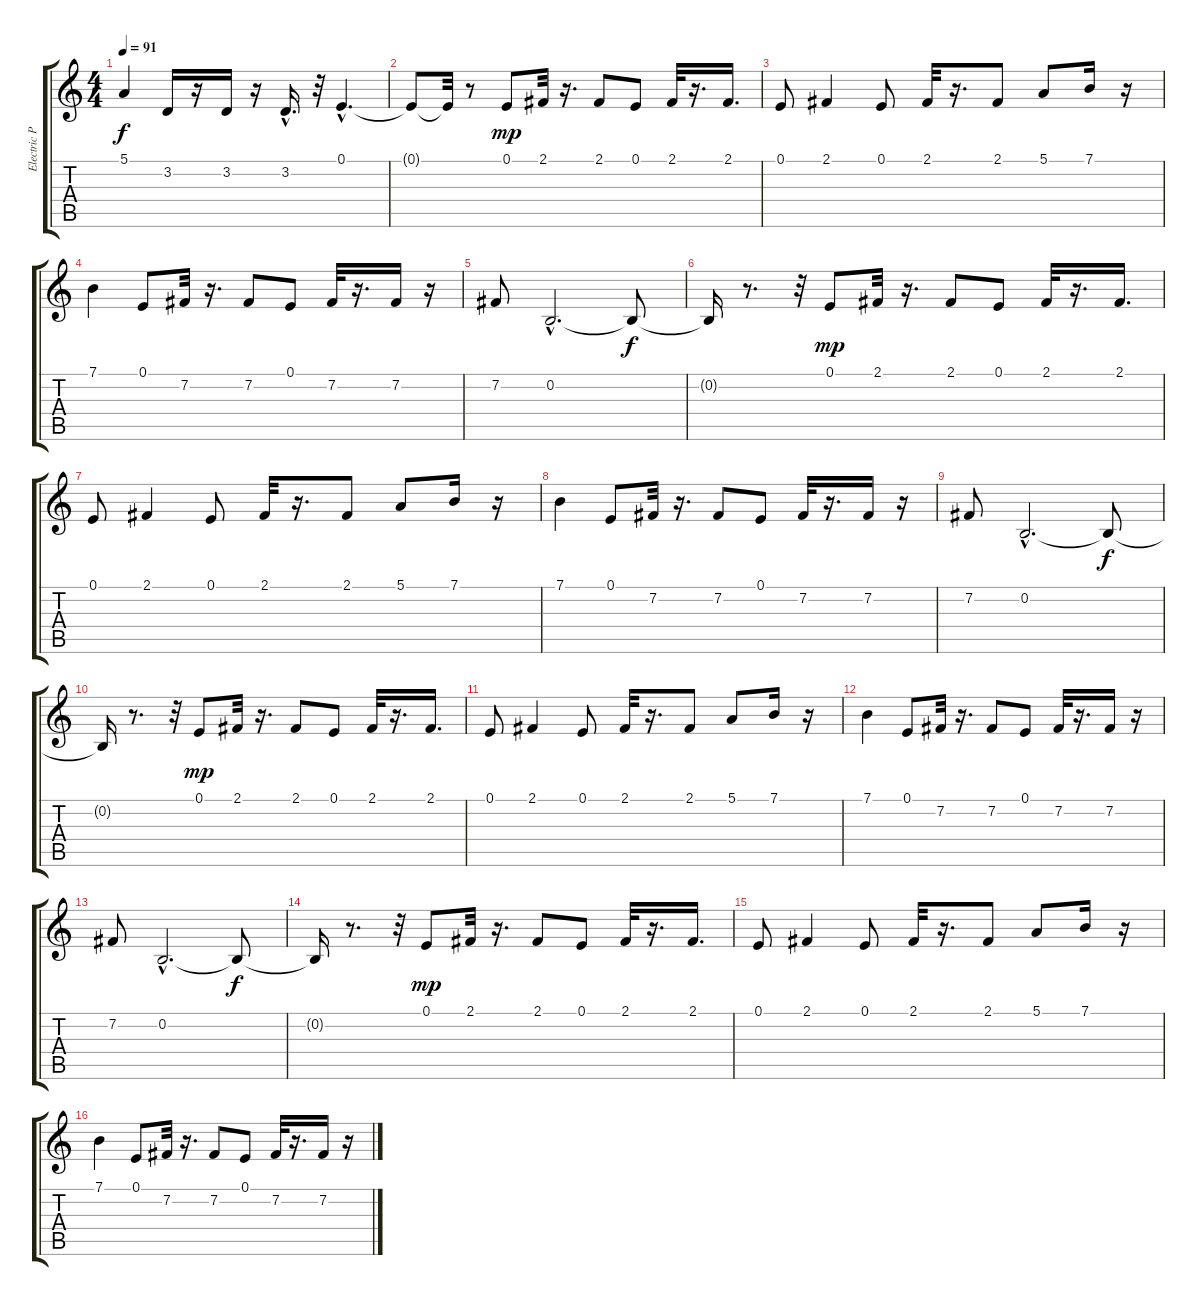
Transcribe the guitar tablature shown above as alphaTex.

\track ("Electric Piano" "Electric P") {instrument electricgrandpiano}
\staff {score tabs}
\tuning (E4 B3 G3 D3 A2 E2) {hide}
\ts (4 4)
\tempo 91
\clef g2
\ks c
5.1{t}.4{dy f} 3.2.16 r.16 3.2.16 r.16 3.2{hac}.16{d} r.32 0.1{hac}.4{d} |
0.1{t}.8 0.1{t}.32 r.8 0.1.8{dy mp} 2.1.32 r.16{d} 2.1.8 0.1.8 2.1.32 r.16{d} 2.1.16{d} |
0.1.8 2.1.4 0.1.8 2.1.32 r.16{d} 2.1.8 5.1.8 7.1.16 r.16 |
7.1.4 0.1.8 7.2.32 r.16{d} 7.2.8 0.1.8 7.2.32 r.16{d} 7.2.16 r.16 |
7.2.8 0.2{hac}.2{d} 0.2{t}.8{dy f} |
0.2{t}.16 r.8{d} r.32 0.1.8{dy mp} 2.1.32 r.16{d} 2.1.8 0.1.8 2.1.32 r.16{d} 2.1.16{d} |
0.1.8 2.1.4 0.1.8 2.1.32 r.16{d} 2.1.8 5.1.8 7.1.16 r.16 |
7.1.4 0.1.8 7.2.32 r.16{d} 7.2.8 0.1.8 7.2.32 r.16{d} 7.2.16 r.16 |
7.2.8 0.2{hac}.2{d} 0.2{t}.8{dy f} |
0.2{t}.16 r.8{d} r.32 0.1.8{dy mp} 2.1.32 r.16{d} 2.1.8 0.1.8 2.1.32 r.16{d} 2.1.16{d} |
0.1.8 2.1.4 0.1.8 2.1.32 r.16{d} 2.1.8 5.1.8 7.1.16 r.16 |
7.1.4 0.1.8 7.2.32 r.16{d} 7.2.8 0.1.8 7.2.32 r.16{d} 7.2.16 r.16 |
7.2.8 0.2{hac}.2{d} 0.2{t}.8{dy f} |
0.2{t}.16 r.8{d} r.32 0.1.8{dy mp} 2.1.32 r.16{d} 2.1.8 0.1.8 2.1.32 r.16{d} 2.1.16{d} |
0.1.8 2.1.4 0.1.8 2.1.32 r.16{d} 2.1.8 5.1.8 7.1.16 r.16 |
7.1.4 0.1.8 7.2.32 r.16{d} 7.2.8 0.1.8 7.2.32 r.16{d} 7.2.16 r.16
